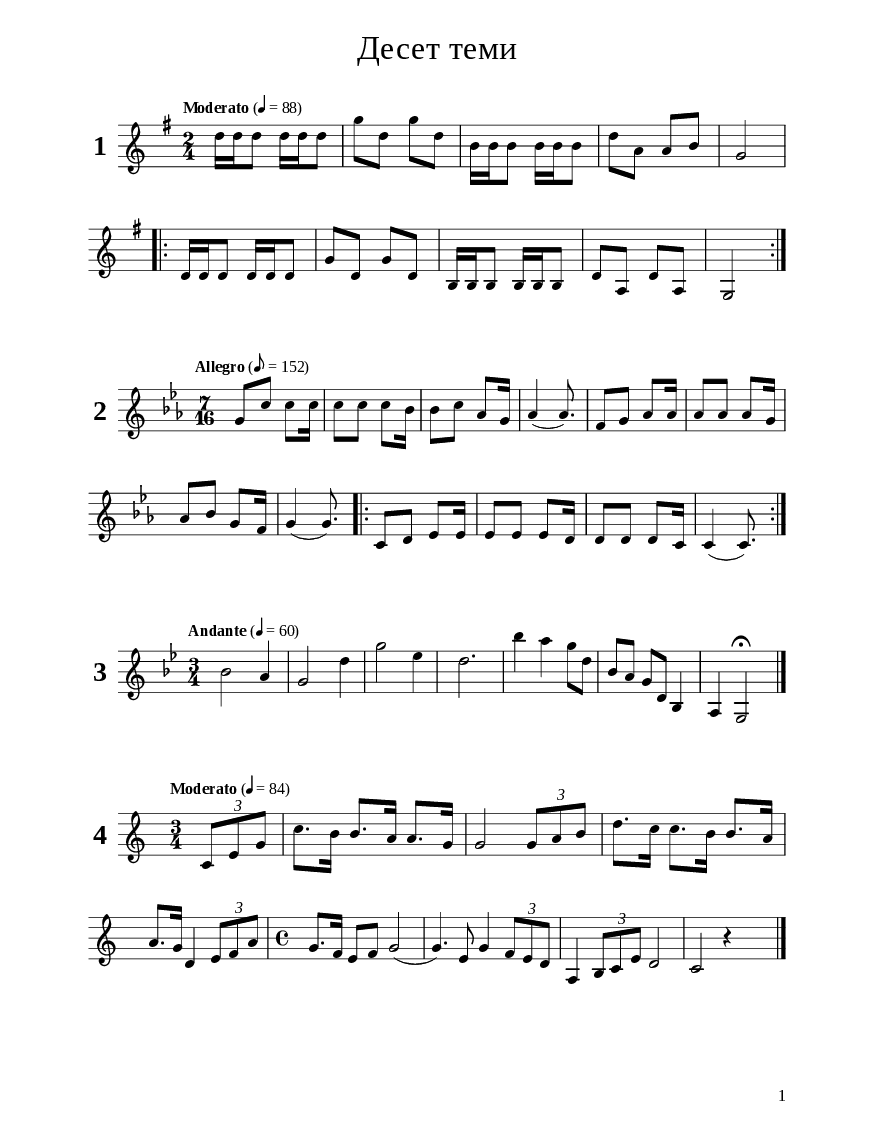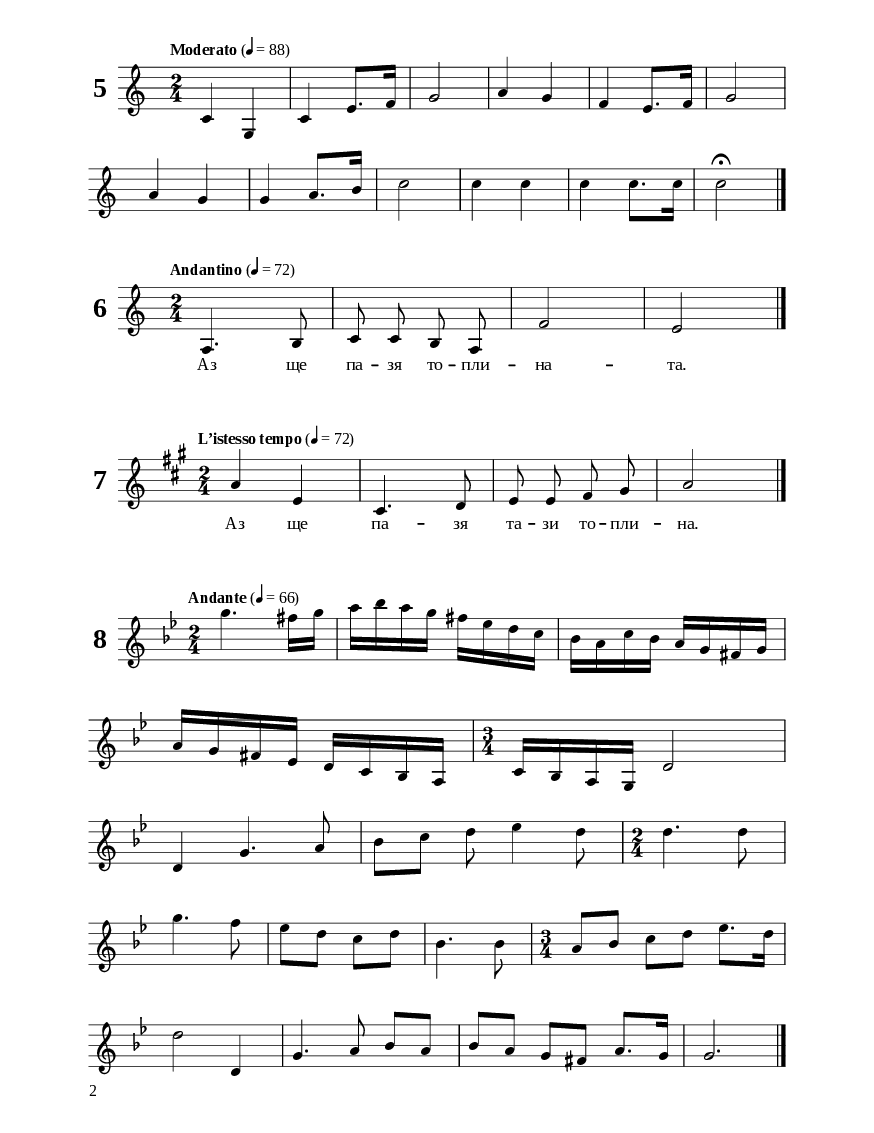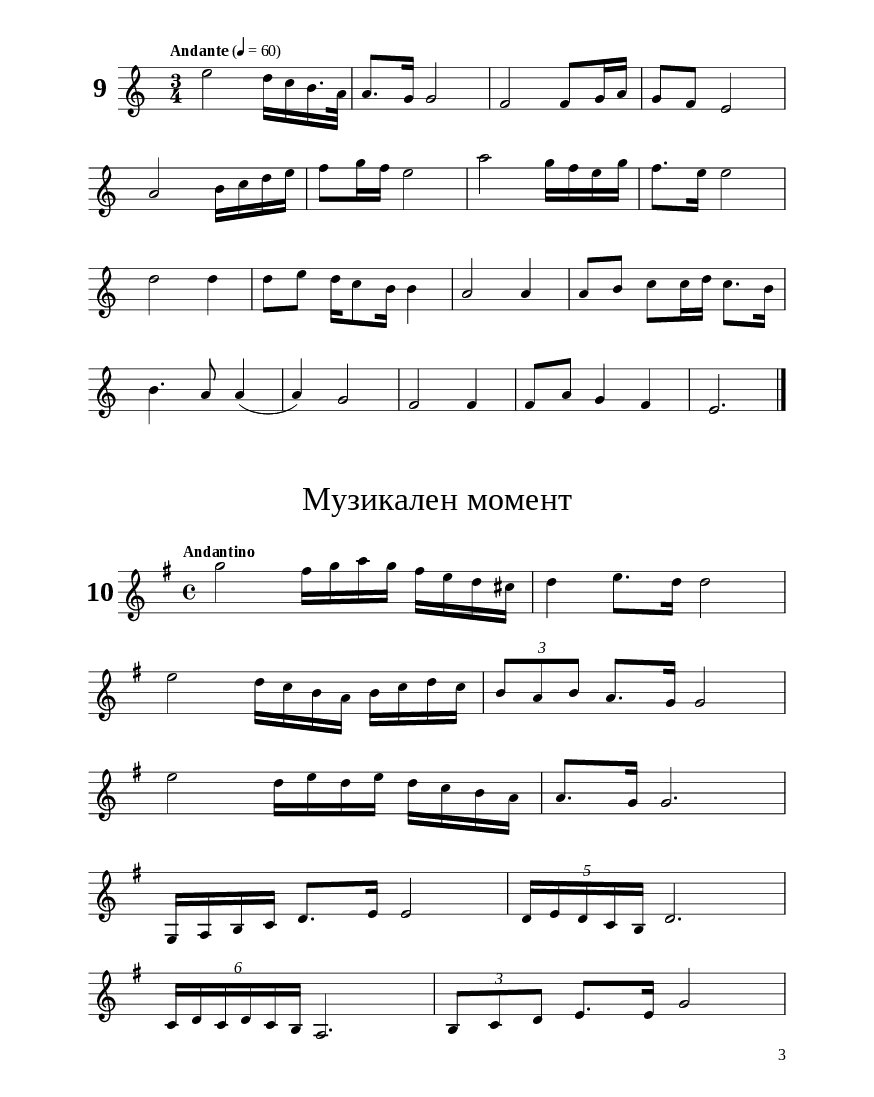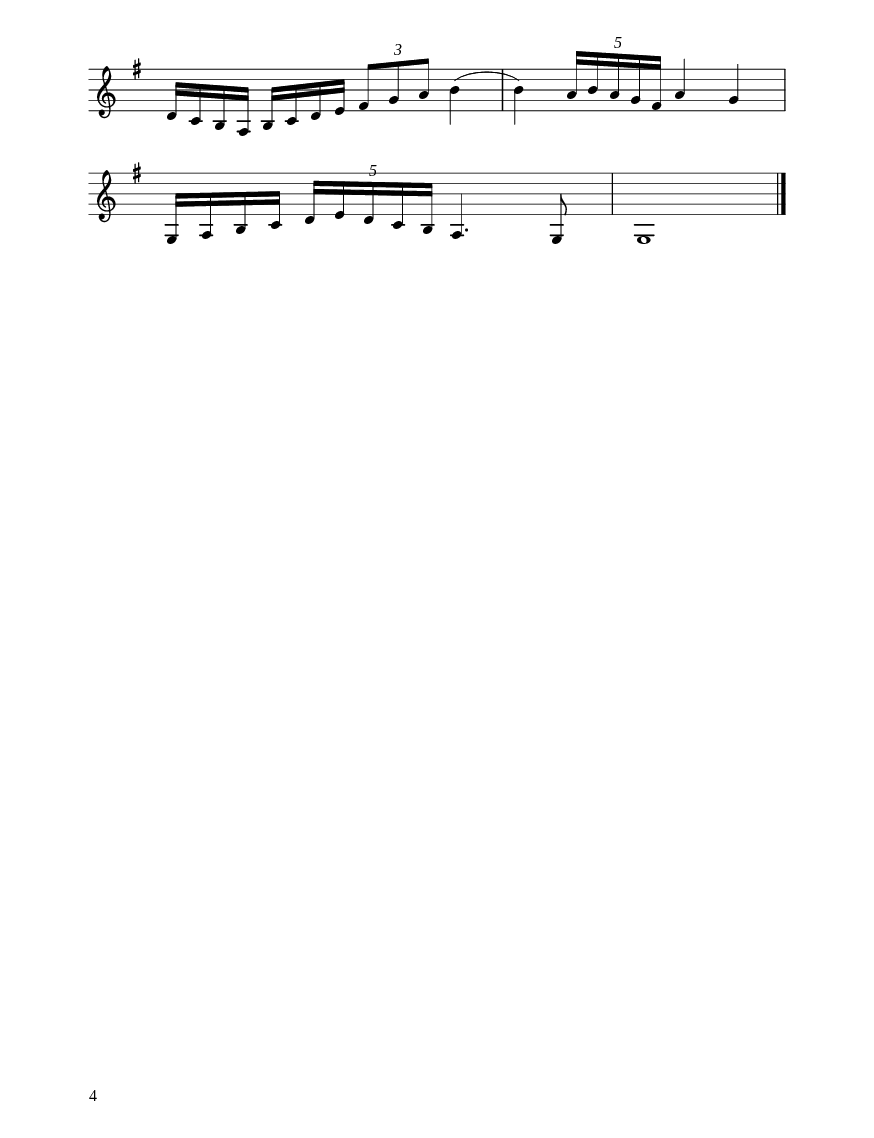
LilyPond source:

\version "2.24.2"

% include paper part and global functions
\include "include/globals.ily"

\bookpart {
  \label #'ref182
  \tocItem \markup "Десет теми"
  \paper {
    print-all-headers = ##t
    print-page-number = ##t
    print-first-page-number = ##t

    % put page numbers on the bottom
    oddHeaderMarkup = \markup ""
    evenHeaderMarkup = \markup ""
    oddFooterMarkup = \markup
    \fill-line {
      ""
      \if \should-print-page-number \fromproperty #'page:page-number-string
    }
    evenFooterMarkup = \markup
    \fill-line {
      \if \should-print-page-number \fromproperty #'page:page-number-string
      ""
    }

    left-margin = 1.5\cm
    right-margin = 1.5\cm
    top-margin = 1.6\cm
    bottom-margin = 1.2\cm
    ragged-bottom = ##t % do not spread the staves to fill the whole vertical space

    % change distance between staves
    system-system-spacing =
    #'((basic-distance . 10)
       (minimum-distance . 6)
       (padding . 1)
       (stretchability . 10))

    score-markup-spacing =
    #'((basic-distance . 6)
       (minimum-distance . 6)
       (padding . 1)
       (stretchability . 6))
  }

  \header {
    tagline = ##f
  }
%%%%

  \score {
    %1
        \version "2.24.3"
    \layout {
      indent = 0.5\cm % first line indentation
      ragged-last = ##f % do spread last line to fill the whole space
      \override Staff.BarLine.thick-thickness = #4 %make the end and repeat bars tiner 
      \context {
        \Score
        \omit BarNumber %remove bar numbers
         \override TupletNumber.font-size = #0.4 % increase the triol number

        
      } % context

      \context {
        % change staff size
        \Staff
        \override StaffSymbol.thickness = #0.5
        \override BarLine.hair-thickness = #1

        %\override StaffSymbol.ledger-line-thickness = #'(0 . 0)
      }

      \context {
        % adjust space between staff and lyrics and between the two lyric lines
        \Lyrics
        \override VerticalAxisGroup.nonstaff-relatedstaff-spacing = #'(
            (basic-distance . 4.5)
            (padding . 0.5)
        )
        \override VerticalAxisGroup.nonstaff-nonstaff-spacing = #'((minimum-distance . 2))
        includeGraceNotes = ##t
      }
    } % layout


    \new Voice \absolute {
      \clef treble
      \key g \major
      \time 2/4
      \tempoFunc "Moderato" 4 "88"
      \autoBeamOff
      \set Staff.instrumentName = \markup \bold \fontsize #+5 {"1"}


      d''16 [  d''16  d''8 ]  d''16
      [  d''16  d''8 ] | % 2
      g''8 [  d''8 ]  g''8 [  d''8
      ] | % 3
      b'16 [  b'16  b'8 ]  b'16 [
      b'16  b'8 ] | % 4
      d''8 [  a'8 ]  a'8 [  b'8 ] | % 5
      g'2
      \bar ".|:-|"
      \break

      | % 6
      d'16 [  d'16  d'8 ]  d'16 [
      d'16  d'8 ] | % 7
      g'8 [  d'8 ]  g'8 [  d'8 ] | % 8
      b16 [  b16  b8 ]  b16 [  b16
      b8 ] | % 9
      d'8 [  a8 ]  d'8 [  a8 ] |
      g2
      \bar ":|."
      | % 11
    }

    %    \addlyrics {}

    \header {
      title = \titleFunc "Десет теми" "Deset temi  –  Zehn Themen"
    }

    \midi{}

  } % score

  \markup \empty-two

  \score {
    %2
        \version "2.24.3"
    \layout {
      indent = 0.5\cm % first line indentation
      ragged-last = ##f % do spread last line to fill the whole space
      \override Staff.BarLine.thick-thickness = #4 %make the end and repeat bars tiner 
      \context {
        \Score
        \omit BarNumber %remove bar numbers
         \override TupletNumber.font-size = #0.4 % increase the triol number

        
      } % context

      \context {
        % change staff size
        \Staff
        \override StaffSymbol.thickness = #0.5
        \override BarLine.hair-thickness = #1

        %\override StaffSymbol.ledger-line-thickness = #'(0 . 0)
      }

      \context {
        % adjust space between staff and lyrics and between the two lyric lines
        \Lyrics
        \override VerticalAxisGroup.nonstaff-relatedstaff-spacing = #'(
            (basic-distance . 4.5)
            (padding . 0.5)
        )
        \override VerticalAxisGroup.nonstaff-nonstaff-spacing = #'((minimum-distance . 2))
        includeGraceNotes = ##t
      }
    } % layout


    \new Voice \absolute {
      \clef treble
      \key c \minor
      \time 7/16

      \tempoFunc "Allegro" 8 "152"
      \autoBeamOff
      \set Staff.instrumentName = \markup \bold \fontsize #+5 {"2"}

      g'8 [  c''8 ]  c''8 [  c''16 ] | % 12
      c''8 [  c''8 ]  c''8 [  bes'16
      ] | % 13
      bes'8 [  c''8 ]  as'8 [  g'16 ] | % 14
      as'4 (  as'8. ) | % 15
      f'8 [  g'8 ]  as'8 [  as'16 ] | % 16
      as'8 [  as'8 ]  as'8 [  g'16 ] \break | % 17
      as'8 [  bes'8 ]  g'8 [  f'16 ] | % 18
      g'4 (  g'8. ) \bar ".|:"
      | % 19
      c'8 [  d'8 ]  es'8 [  es'16 ] |

      es'8 [  es'8 ]  es'8 [  d'16 ] | % 21
      d'8 [  d'8 ]  d'8 [  c'16 ] | % 22
      c'4 (  c'8. ) |
      \bar ":|."
    }

    %    \addlyrics {}

    \midi{}

  } % score

  \markup \empty-two

  \score {
    %3
        \version "2.24.3"
    \layout {
      indent = 0.5\cm % first line indentation
      ragged-last = ##f % do spread last line to fill the whole space
      \override Staff.BarLine.thick-thickness = #4 %make the end and repeat bars tiner 
      \context {
        \Score
        \omit BarNumber %remove bar numbers
         \override TupletNumber.font-size = #0.4 % increase the triol number

        
      } % context

      \context {
        % change staff size
        \Staff
        \override StaffSymbol.thickness = #0.5
        \override BarLine.hair-thickness = #1

        %\override StaffSymbol.ledger-line-thickness = #'(0 . 0)
      }

      \context {
        % adjust space between staff and lyrics and between the two lyric lines
        \Lyrics
        \override VerticalAxisGroup.nonstaff-relatedstaff-spacing = #'(
            (basic-distance . 4.5)
            (padding . 0.5)
        )
        \override VerticalAxisGroup.nonstaff-nonstaff-spacing = #'((minimum-distance . 2))
        includeGraceNotes = ##t
      }
    } % layout


    \new Voice \absolute {
      \clef treble
      \key g \minor
      \time 3/4
      \tempoFunc "Andante" 4 "60"
      \autoBeamOff
      \set Staff.instrumentName = \markup \bold \fontsize #+5 {"3"}

      bes'2  a'4 | % 24
      g'2  d''4 | % 25
      g''2  es''4 | % 26
      d''2. | % 27
      bes''4  a''4  g''8 [  d''8 ] | % 28
      bes'8 [  a'8 ]  g'8 [  d'8 ]
      bes4 | % 29
      a4  g2 ^\fermata \bar "|."
      |
    }

    %    \addlyrics {}

    \midi{}

  } % score

  \markup \empty-two

  \score {
    %4
        \version "2.24.3"
    \layout {
      indent = 0.5\cm % first line indentation
      ragged-last = ##f % do spread last line to fill the whole space
      \override Staff.BarLine.thick-thickness = #4 %make the end and repeat bars tiner 
      \context {
        \Score
        \omit BarNumber %remove bar numbers
         \override TupletNumber.font-size = #0.4 % increase the triol number

        
      } % context

      \context {
        % change staff size
        \Staff
        \override StaffSymbol.thickness = #0.5
        \override BarLine.hair-thickness = #1

        %\override StaffSymbol.ledger-line-thickness = #'(0 . 0)
      }

      \context {
        % adjust space between staff and lyrics and between the two lyric lines
        \Lyrics
        \override VerticalAxisGroup.nonstaff-relatedstaff-spacing = #'(
            (basic-distance . 4.5)
            (padding . 0.5)
        )
        \override VerticalAxisGroup.nonstaff-nonstaff-spacing = #'((minimum-distance . 2))
        includeGraceNotes = ##t
      }
    } % layout


    \new Voice \absolute {
      \set Staff.instrumentName = \markup \bold \fontsize #+5 {"4"}
      \key c \major
      \time 3/4
      \tempoFunc "Moderato" 4 "84"
      \once \omit TupletBracket
      \partial 4
      \times 2/3  {
        c'8 [  e'8  g'8 ]
      } | % 31
      c''8. [  b'16 ]  b'8. [  a'16 ]
      a'8. [  g'16 ] | % 32
      g'2 \once \omit TupletBracket
      \times 2/3  {
        g'8 [  a'8  b'8 ]
      }
      | % 33
      d''8. [  c''16 ]  c''8. [  b'16
      ]  b'8. [  a'16 ] \break | % 34
      a'8. [  g'16 ]  d'4 \once \omit TupletBracket
      \times 2/3  {
        e'8 [  f'8  a'8 ]
      }
      | % 35
      \time 4/4  | % 35
      g'8. [  f'16 ]  e'8 [  f'8 ]  g'2
      ( | % 36
      g'4. )  e'8  g'4 \once \omit TupletBracket
      \times 2/3  {
        f'8 [  e'8  d'8 ]
      }
      | % 37
      a4 \once \omit TupletBracket
      \times 2/3  {
        b8 [  c'8  e'8 ]
      }
      d'2 | % 38
      c'2 r4 s4 \bar "|."
      | % 39
    }

    %    \addlyrics {}

    \midi{}

  } % score

  \markup \empty-two

  \score {
    %5
        \version "2.24.3"
    \layout {
      indent = 0.5\cm % first line indentation
      ragged-last = ##f % do spread last line to fill the whole space
      \override Staff.BarLine.thick-thickness = #4 %make the end and repeat bars tiner 
      \context {
        \Score
        \omit BarNumber %remove bar numbers
         \override TupletNumber.font-size = #0.4 % increase the triol number

        
      } % context

      \context {
        % change staff size
        \Staff
        \override StaffSymbol.thickness = #0.5
        \override BarLine.hair-thickness = #1

        %\override StaffSymbol.ledger-line-thickness = #'(0 . 0)
      }

      \context {
        % adjust space between staff and lyrics and between the two lyric lines
        \Lyrics
        \override VerticalAxisGroup.nonstaff-relatedstaff-spacing = #'(
            (basic-distance . 4.5)
            (padding . 0.5)
        )
        \override VerticalAxisGroup.nonstaff-nonstaff-spacing = #'((minimum-distance . 2))
        includeGraceNotes = ##t
      }
    } % layout


    \new Voice \absolute {
      \set Staff.instrumentName = \markup \bold \fontsize #+5 {"5"}
      \key c \major
      \time 2/4
      \tempoFunc "Moderato" 4 "88"
      \autoBeamOff
      c'4  g4 |
      c'4  e'8. [  f'16 ] | % 41
      g'2 | % 42
      a'4  g'4 | % 43
      f'4  e'8. [  f'16 ] | % 44
      g'2 \break | % 45
      a'4  g'4 | % 46
      g'4  a'8. [  b'16 ] | % 47
      c''2 | % 48
      c''4  c''4 | % 49
      c''4  c''8. [  c''16 ] |
      c''2\fermata \bar "|."

    }

    %    \addlyrics {}

    \midi{}

  } % score



  \score {
    %6
        \version "2.24.3"
    \layout {
      indent = 0.5\cm % first line indentation
      ragged-last = ##f % do spread last line to fill the whole space
      \override Staff.BarLine.thick-thickness = #4 %make the end and repeat bars tiner 
      \context {
        \Score
        \omit BarNumber %remove bar numbers
         \override TupletNumber.font-size = #0.4 % increase the triol number

        
      } % context

      \context {
        % change staff size
        \Staff
        \override StaffSymbol.thickness = #0.5
        \override BarLine.hair-thickness = #1

        %\override StaffSymbol.ledger-line-thickness = #'(0 . 0)
      }

      \context {
        % adjust space between staff and lyrics and between the two lyric lines
        \Lyrics
        \override VerticalAxisGroup.nonstaff-relatedstaff-spacing = #'(
            (basic-distance . 4.5)
            (padding . 0.5)
        )
        \override VerticalAxisGroup.nonstaff-nonstaff-spacing = #'((minimum-distance . 2))
        includeGraceNotes = ##t
      }
    } % layout


    \new Voice \absolute {
      \set Staff.instrumentName = \markup \bold \fontsize #+5 {"6"}
      \key a \minor
      \time 2/4
      \tempoFunc "Andantino" 4 "72"
      \autoBeamOff
      a4. b8|
      c'8  c'8  b8  a8
      f'2 | % 54
      e'2 \bar "|."
      \break | % 55
    }

    \addlyrics {
      Аз ще па -- зя то -- пли -- на -- та.
    }

    \midi{}

  } % score

  \markup \empty-two

  \score {
    %7
        \version "2.24.3"
    \layout {
      indent = 0.5\cm % first line indentation
      ragged-last = ##f % do spread last line to fill the whole space
      \override Staff.BarLine.thick-thickness = #4 %make the end and repeat bars tiner 
      \context {
        \Score
        \omit BarNumber %remove bar numbers
         \override TupletNumber.font-size = #0.4 % increase the triol number

        
      } % context

      \context {
        % change staff size
        \Staff
        \override StaffSymbol.thickness = #0.5
        \override BarLine.hair-thickness = #1

        %\override StaffSymbol.ledger-line-thickness = #'(0 . 0)
      }

      \context {
        % adjust space between staff and lyrics and between the two lyric lines
        \Lyrics
        \override VerticalAxisGroup.nonstaff-relatedstaff-spacing = #'(
            (basic-distance . 4.5)
            (padding . 0.5)
        )
        \override VerticalAxisGroup.nonstaff-nonstaff-spacing = #'((minimum-distance . 2))
        includeGraceNotes = ##t
      }
    } % layout


    \new Voice \absolute {
      \set Staff.instrumentName = \markup \bold \fontsize #+5 {"7"}
      \key a \major
      \time 2/4
      \tempoFunc "L’istesso tempo" 4 "72"
      \autoBeamOff
      a'4  e'4 | % 56
      cis'4.  d'8
      e'8   e'8   fis'8  gis'8 | % 58
      a'2 \bar "|."
      \break | % 59
    }

    \addlyrics {
      Аз ще па -- зя та -- зи то -- пли -- на.
    }

    \midi{}

  } % score

  \markup \empty-two

  \score {
    %8
        \version "2.24.3"
    \layout {
      indent = 0.5\cm % first line indentation
      ragged-last = ##f % do spread last line to fill the whole space
      \override Staff.BarLine.thick-thickness = #4 %make the end and repeat bars tiner 
      \context {
        \Score
        \omit BarNumber %remove bar numbers
         \override TupletNumber.font-size = #0.4 % increase the triol number

        
      } % context

      \context {
        % change staff size
        \Staff
        \override StaffSymbol.thickness = #0.5
        \override BarLine.hair-thickness = #1

        %\override StaffSymbol.ledger-line-thickness = #'(0 . 0)
      }

      \context {
        % adjust space between staff and lyrics and between the two lyric lines
        \Lyrics
        \override VerticalAxisGroup.nonstaff-relatedstaff-spacing = #'(
            (basic-distance . 4.5)
            (padding . 0.5)
        )
        \override VerticalAxisGroup.nonstaff-nonstaff-spacing = #'((minimum-distance . 2))
        includeGraceNotes = ##t
      }
    } % layout


    \new Voice \absolute {
      \set Staff.instrumentName = \markup \bold \fontsize #+5 {"8"}
      \key g \minor
      \time 2/4
      \tempoFunc "Andante" 4 "66"
      \autoBeamOff
      g''4.fis''16 [g''16 ] |
      a''16 [bes''16a''16g''16
      ]fis''16 [es''16d''16c''16
      ] | % 61
      bes'16 [a'16c''16bes'16 ]
      a'16 [  g'16  fis'16  g'16 ] \break | % 62
      a'16 [  g'16  fis'16  es'16 ]
      d'16 [  c'16  bes16  a16 ] | % 63
      \time 3/4  | % 63
      c'16 [  bes16  a16  g16 ]  d'2
      \break | % 64
      d'4  g'4.  a'8 | % 65
      bes'8 [c''8 ]d''8es''4
      d''8 | % 66
      \time 2/4  | % 66
      d''4.d''8 \break | % 67
      g''4.f''8 | % 68
      es''8 [d''8 ]c''8 [d''8 ]
      | % 69
      bes'4.bes'8 |
      \time 3/4  |
      a'8 [  bes'8 ]c''8 [d''8 ]
      es''8. [d''16 ] \break | % 71
      d''2  d'4 | % 72
      g'4.  a'8  bes'8 [  a'8 ] | % 73
      bes'8 [  a'8 ]  g'8 [  fis'8 ]
      a'8. [  g'16 ] | % 74
      g'2. \bar "|."
      \break | % 75
    }
    \midi{}
  } % score

  \markup \empty-two

  \score {
    %9
        \version "2.24.3"
    \layout {
      indent = 0.5\cm % first line indentation
      ragged-last = ##f % do spread last line to fill the whole space
      \override Staff.BarLine.thick-thickness = #4 %make the end and repeat bars tiner 
      \context {
        \Score
        \omit BarNumber %remove bar numbers
         \override TupletNumber.font-size = #0.4 % increase the triol number

        
      } % context

      \context {
        % change staff size
        \Staff
        \override StaffSymbol.thickness = #0.5
        \override BarLine.hair-thickness = #1

        %\override StaffSymbol.ledger-line-thickness = #'(0 . 0)
      }

      \context {
        % adjust space between staff and lyrics and between the two lyric lines
        \Lyrics
        \override VerticalAxisGroup.nonstaff-relatedstaff-spacing = #'(
            (basic-distance . 4.5)
            (padding . 0.5)
        )
        \override VerticalAxisGroup.nonstaff-nonstaff-spacing = #'((minimum-distance . 2))
        includeGraceNotes = ##t
      }
    } % layout


    \new Voice \absolute {
      \set Staff.instrumentName = \markup \bold \fontsize #+5 {"9"}
      \key a \minor
      \time 3/4
      \tempoFunc "Andante" 4 "60"
      e''2d''16 [c''16b'16.
      a'32 ] | % 76
      a'8. [  g'16 ]  g'2 | % 77
      f'2  f'8 [  g'16  a'16 ] | % 78
      g'8 [  f'8 ]  e'2 \break | % 79
      a'2b'16 [c''16d''16
      e''16 ] |
      f''8 [g''16f''16 ]e''2 | % 81
      a''2g''16 [f''16e''16
      g''16 ] | % 82
      f''8. [e''16 ]e''2| \break % 83
      d''2d''4 | % 84
      d''8 [e''8 ]d''16 [c''8
      b'16 ]b'4 | % 85
      a'2  a'4 | % 86
      a'8 [  b'8 ]c''8 [c''16
      d''16 ]c''8. [b'16 ] \break | % 87
      b'4.  a'8  a'4 ( | % 88
      a'4 )  g'2 | % 89
      f'2  f'4 |
      f'8 [  a'8 ]  g'4  f'4 | % 91
      e'2. \bar "|."
      \break | % 92
    }
    \midi{}
  } % score

  \markup \empty-two

  \score {
    %10
        \version "2.24.3"
    \layout {
      indent = 0.5\cm % first line indentation
      ragged-last = ##f % do spread last line to fill the whole space
      \override Staff.BarLine.thick-thickness = #4 %make the end and repeat bars tiner 
      \context {
        \Score
        \omit BarNumber %remove bar numbers
         \override TupletNumber.font-size = #0.4 % increase the triol number

        
      } % context

      \context {
        % change staff size
        \Staff
        \override StaffSymbol.thickness = #0.5
        \override BarLine.hair-thickness = #1

        %\override StaffSymbol.ledger-line-thickness = #'(0 . 0)
      }

      \context {
        % adjust space between staff and lyrics and between the two lyric lines
        \Lyrics
        \override VerticalAxisGroup.nonstaff-relatedstaff-spacing = #'(
            (basic-distance . 4.5)
            (padding . 0.5)
        )
        \override VerticalAxisGroup.nonstaff-nonstaff-spacing = #'((minimum-distance . 2))
        includeGraceNotes = ##t
      }
    } % layout


    \new Voice \absolute {
      \set Staff.instrumentName = \markup \bold \fontsize #+5 {"10"}
      \key g \major
      \time 4/4
      \tempo "Andantino"
      g''2 fis''16 [g''16 a''16 g''16 ] fis''16 [e''16 d''16cis''16 ]  |
      d''4e''8. [d''16 ] d''2
      \break | % 94
      e''2 d''16 [c''16 b'16
      a'16 ] b'16 [c''16 d''16
      c''16 ] | % 95
      \once \omit TupletBracket
      \times 2/3  {
        b'8 [  a'8  b'8 ]
      }
      a'8. [  g'16 ]  g'2 \break | % 96
      e''2 d''16 [e''16 d''16
      e''16 ] d''16 [c''16 b'16
      a'16 ] | % 97
      a'8. [  g'16 ]  g'2. \break | % 98
      g16 [  a16  b16  c'16 ]  d'8. [
      e'16 ]  e'2 | % 99
      \once \omit TupletBracket
      \times 4/5  {
        d'16 [  e'16  d'16  c'16  b16
        ]
      }
      d'2. \break |
      \once \omit TupletBracket
      \times 4/6  {
        c'16 [  d'16  c'16  d'16  c'16
        b16 ]
      }
      a2. | % 101
      \once \omit TupletBracket
      \times 2/3  {
        b8 [  c'8  d'8 ]
      }
      e'8. [  e'16 ]  g'2 \break | % 102
      d'16 [  c'16  b16  a16 ]  b16 [
      c'16  d'16  e'16 ] \once \omit TupletBracket
      \times 2/3  {
        fis'8 [  g'8  a'8 ]
      }
      b'4 ( | % 103
      b'4 ) \once \omit TupletBracket
      \times 4/5  {
        a'16 [  b'16  a'16  g'16
        fis'16 ]
      }
      a'4  g'4 \break | % 104
      g16 [  a16  b16  c'16 ] \once \omit
      TupletBracket
      \times 4/5  {
        d'16 [  e'16  d'16  c'16  b16
        ]
      }
      a4.  g8 | % 105
      g1 \bar "|."
    }
    \midi{}

    \header {
      title = \titleFunc "Музикален момент" "Muzikalen moment  – Musikalischer Moment"
    }

  } % score


} % bookpart

% Più mosso
%
